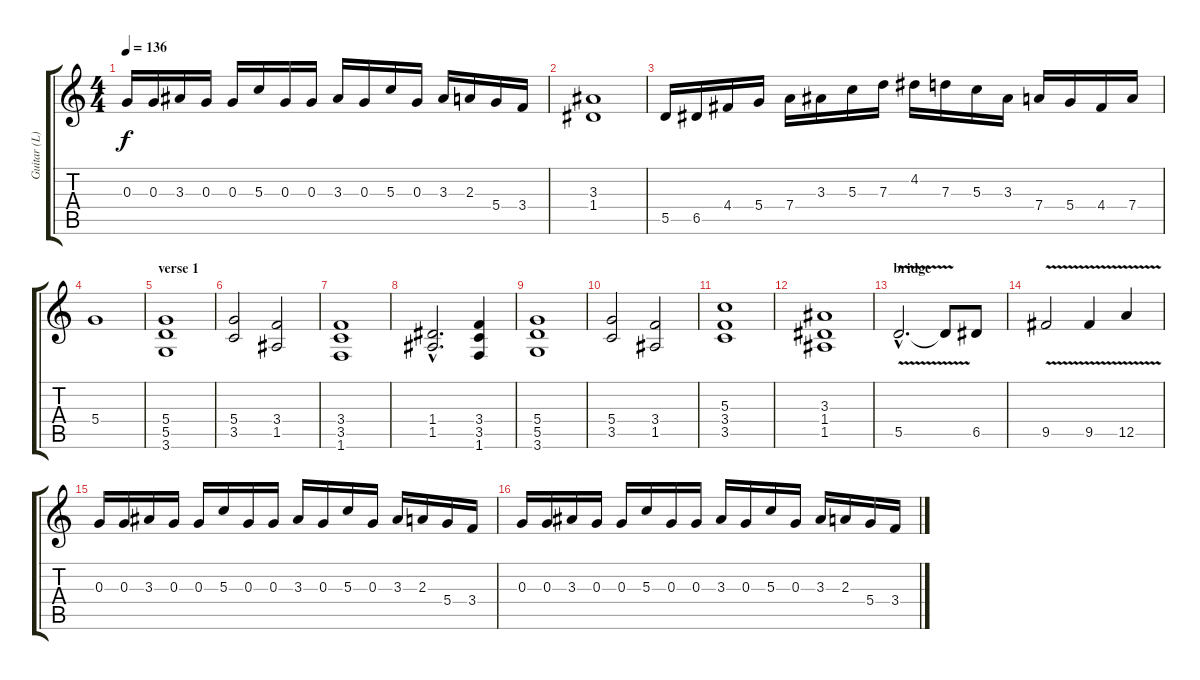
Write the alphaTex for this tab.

\track ("Guitar (L)" "Guitar (L)") {instrument distortionguitar}
\staff {score tabs}
\tuning (E4 B3 G3 D3 A2 E2) {hide}
\ts (4 4)
\tempo 136
\clef g2
\ks c
0.3.16{dy f} 0.3.16 3.3.16 0.3.16 0.3.16 5.3.16 0.3.16 0.3.16 3.3.16 0.3.16 5.3.16 0.3.16 3.3.16 2.3.16 5.4.16 3.4.16 |
(3.3 1.4).1 |
5.5.16 6.5.16 4.4.16 5.4.16 7.4.16 3.3.16 5.3.16 7.3.16 4.2.16 7.3.16 5.3.16 3.3.16 7.4.16 5.4.16 4.4.16 7.4.16 |
5.4.1 |
\section ("" "verse 1")
(5.4 5.5 3.6).1 |
(5.4 3.5).2 (3.4 1.5).2 |
(3.4 3.5 1.6).1 |
(1.4{hac} 1.5{hac}).2{d} (3.4 3.5 1.6).4 |
(5.4 5.5 3.6).1 |
(5.4 3.5).2 (3.4 1.5).2 |
(5.3 3.4 3.5).1 |
(3.3 1.4 1.5).1 |
\section ("" "bridge")
5.5{v hac}.2{d} 5.5{t}.8 6.5.8 |
9.5{v}.2 9.5{v}.4 12.5{v}.4 |
0.3.16 0.3.16 3.3.16 0.3.16 0.3.16 5.3.16 0.3.16 0.3.16 3.3.16 0.3.16 5.3.16 0.3.16 3.3.16 2.3.16 5.4.16 3.4.16 |
0.3.16 0.3.16 3.3.16 0.3.16 0.3.16 5.3.16 0.3.16 0.3.16 3.3.16 0.3.16 5.3.16 0.3.16 3.3.16 2.3.16 5.4.16 3.4.16
